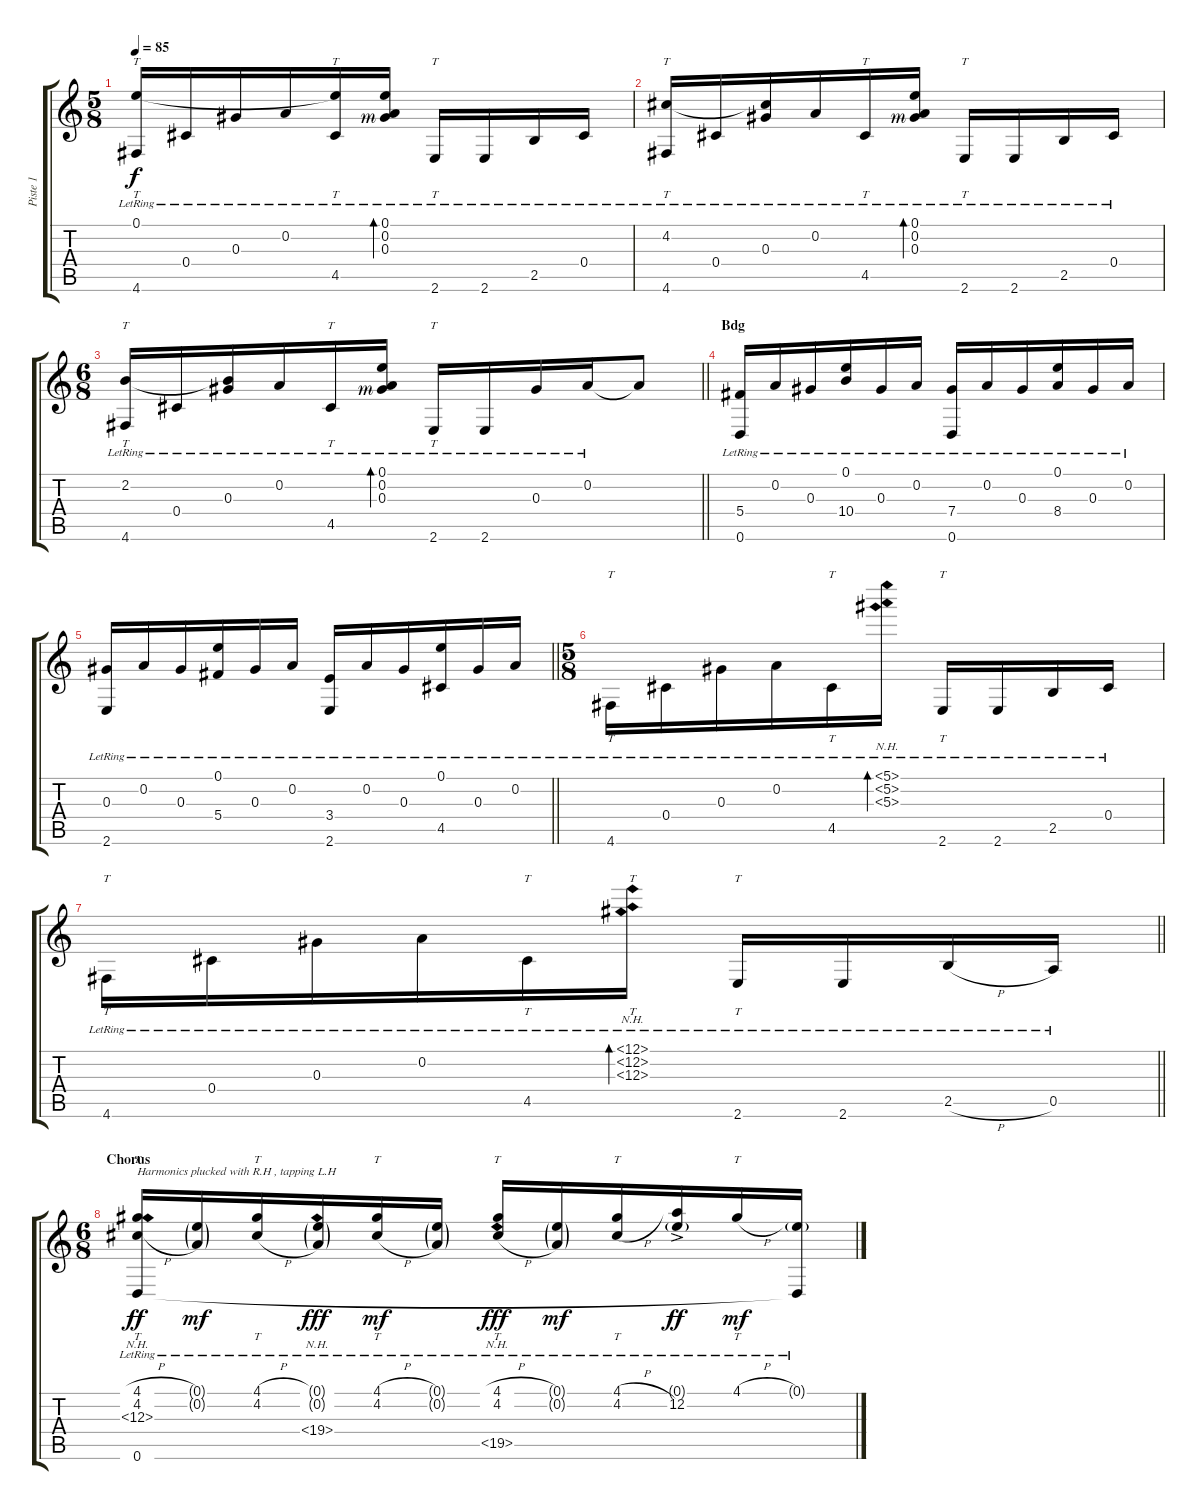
\track ("Piste 1" "Piste 1") {instrument acousticguitarsteel}
\staff {score tabs}
\tuning (E4 A3 Ab3 Db3 A2 D2) {hide}
\ts (5 8)
\tempo 85
\clef g2
\ks c
(0.1 4.6{lr}).16{tt dy f} 0.4{lr}.16 0.3{lr}.16 0.2{lr}.16 (0.1{t} 4.5{lr}).16{tt} (0.1{lr} 0.2{lr} 0.3{lr rf 3}).16{bd 60} 2.6{lr}.16{tt} 2.6{lr}.16 2.5{lr}.16 0.4{lr}.16 |
(4.2 4.6{lr}).16{tt} 0.4{lr}.16 (4.2{t} 0.3{lr}).16 0.2{lr}.16 4.5{lr}.16{tt} (0.1{lr} 0.2{lr} 0.3{lr rf 3}).16{bd 60} 2.6{lr}.16{tt} 2.6{lr}.16 2.5{lr}.16 0.4{lr}.16 |
\ts (6 8)
\barLineRight lightlight
(2.2 4.6{lr}).16{tt} 0.4{lr}.16 (2.2{t} 0.3{lr}).16 0.2{lr}.16 4.5{lr}.16{tt} (0.1{lr} 0.2{lr} 0.3{lr rf 3}).16{bd 60} 2.6{lr}.16{tt} 2.6{lr}.16 0.3{lr}.16 0.2{lr}.16 0.2{t}.8 |
\section ("" "Bdg")
(5.4{lr} 0.6{lr}).16 0.2{lr}.16 0.3{lr}.16 (0.1{lr} 10.4{lr}).16 0.3{lr}.16 0.2{lr}.16 (7.4{lr} 0.6{lr}).16 0.2{lr}.16 0.3{lr}.16 (0.1{lr} 8.4{lr}).16 0.3{lr}.16 0.2{lr}.16 |
\barLineRight lightlight
(0.3 2.6{lr}).16 0.2{lr}.16 0.3{lr}.16 (0.1{lr} 5.4{lr}).16 0.3{lr}.16 0.2{lr}.16 (3.4{lr} 2.6{lr}).16 0.2{lr}.16 0.3{lr}.16 (0.1{lr} 4.5).16 0.3{lr}.16 0.2{lr}.16 |
\ts (5 8)
\section ("" "")
4.6{lr}.16{tt} 0.4{lr}.16 0.3{lr}.16 0.2{lr}.16 4.5{lr}.16{tt} (5.1{nh lr} 5.2{nh lr} 5.3{nh lr}).16{bd 60} 2.6{lr}.16{tt} 2.6{lr}.16 2.5{lr}.16 0.4{lr}.16 |
\barLineRight lightlight
4.6{lr}.16{tt} 0.4{lr}.16 0.3{lr}.16 0.2{lr}.16 4.5{lr}.16{tt} (12.1{nh lr} 12.2{nh lr} 12.3{nh lr}).16{tt bd 60} 2.6{lr}.16{tt} 2.6{lr}.16 2.5{h lr}.16 0.5{lr}.16 |
\ts (6 8)
\section ("" "Chorus")
(4.1{h lr} 4.2{h lr} 12.3{nh lr} 0.6{lr}).16{tt txt "Harmonics plucked with R.H , tapping L.H" dy ff} (0.1{g lr} 0.2{g lr}).16{dy mf} (4.1{h lr} 4.2{h lr}).16{tt} (0.1{g lr} 0.2{g lr} 19.4{nh lr}).16{dy fff} (4.1{h lr} 4.2{h lr}).16{tt dy mf} (0.1{g lr} 0.2{g lr}).16 (4.1{h lr} 4.2{h lr} 19.5{nh lr}).16{tt dy fff} (0.1{g lr} 0.2{g lr}).16{dy mf} (4.1{h lr} 4.2{h lr}).16{tt} (0.1{g lr} 12.2{ac lr}).16{dy ff} 4.1{h lr}.16{tt dy mf} (0.1{g lr} 0.6{t}).16
